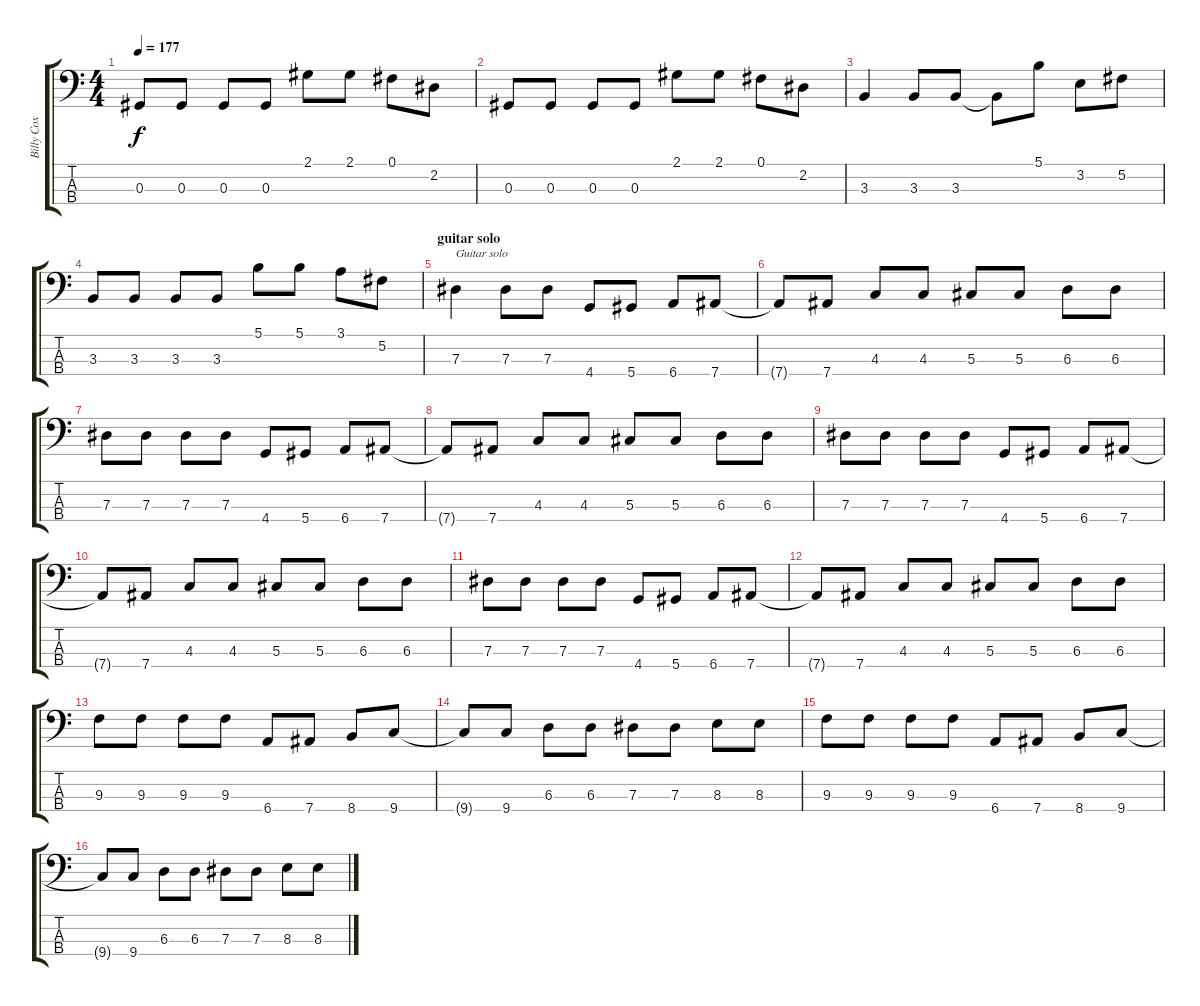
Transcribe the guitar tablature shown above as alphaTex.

\track ("Billy Cox - Bass" "Billy Cox ") {instrument electricbassfinger}
\staff {score tabs}
\tuning (Gb2 Db2 Ab1 Eb1) {hide}
\ts (4 4)
\tempo 177
\clef f4
\ks c
0.3.8{dy f} 0.3.8 0.3.8 0.3.8 2.1.8 2.1.8 0.1.8 2.2.8 |
0.3.8 0.3.8 0.3.8 0.3.8 2.1.8 2.1.8 0.1.8 2.2.8 |
3.3.4 3.3.8 3.3.8 3.3{t}.8 5.1.8 3.2.8 5.2.8 |
3.3.8 3.3.8 3.3.8 3.3.8 5.1.8 5.1.8 3.1.8 5.2.8 |
\section ("" "guitar solo")
7.3.4{txt "Guitar solo"} 7.3.8 7.3.8 4.4.8 5.4.8 6.4.8 7.4.8 |
7.4{t}.8 7.4.8 4.3.8 4.3.8 5.3.8 5.3.8 6.3.8 6.3.8 |
7.3.8 7.3.8 7.3.8 7.3.8 4.4.8 5.4.8 6.4.8 7.4.8 |
7.4{t}.8 7.4.8 4.3.8 4.3.8 5.3.8 5.3.8 6.3.8 6.3.8 |
7.3.8 7.3.8 7.3.8 7.3.8 4.4.8 5.4.8 6.4.8 7.4.8 |
7.4{t}.8 7.4.8 4.3.8 4.3.8 5.3.8 5.3.8 6.3.8 6.3.8 |
7.3.8 7.3.8 7.3.8 7.3.8 4.4.8 5.4.8 6.4.8 7.4.8 |
7.4{t}.8 7.4.8 4.3.8 4.3.8 5.3.8 5.3.8 6.3.8 6.3.8 |
9.3.8 9.3.8 9.3.8 9.3.8 6.4.8 7.4.8 8.4.8 9.4.8 |
9.4{t}.8 9.4.8 6.3.8 6.3.8 7.3.8 7.3.8 8.3.8 8.3.8 |
9.3.8 9.3.8 9.3.8 9.3.8 6.4.8 7.4.8 8.4.8 9.4.8 |
9.4{t}.8 9.4.8 6.3.8 6.3.8 7.3.8 7.3.8 8.3.8 8.3.8
